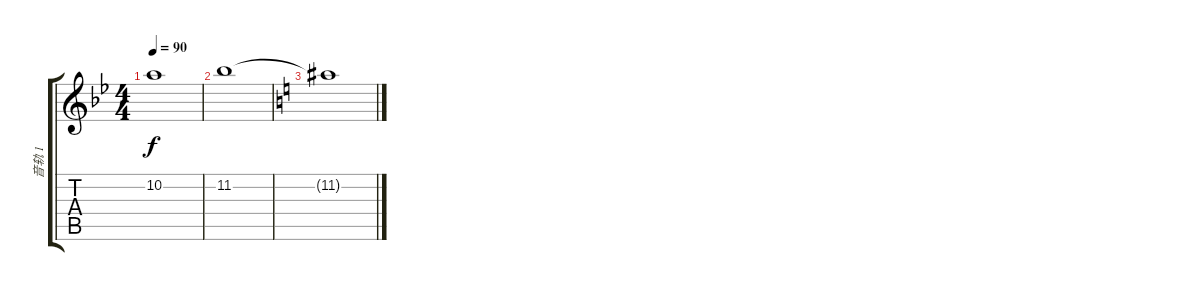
\track ("音轨 1" "音轨 1") {instrument acousticguitarsteel}
\staff {score tabs}
\tuning (E4 B3 G3 D3 A2 E2) {hide}
\ts (4 4)
\tempo 90
\clef g2
\ks bb
10.2.1{dy f} |
11.2.1 |
\ks c
11.2{t}.1
